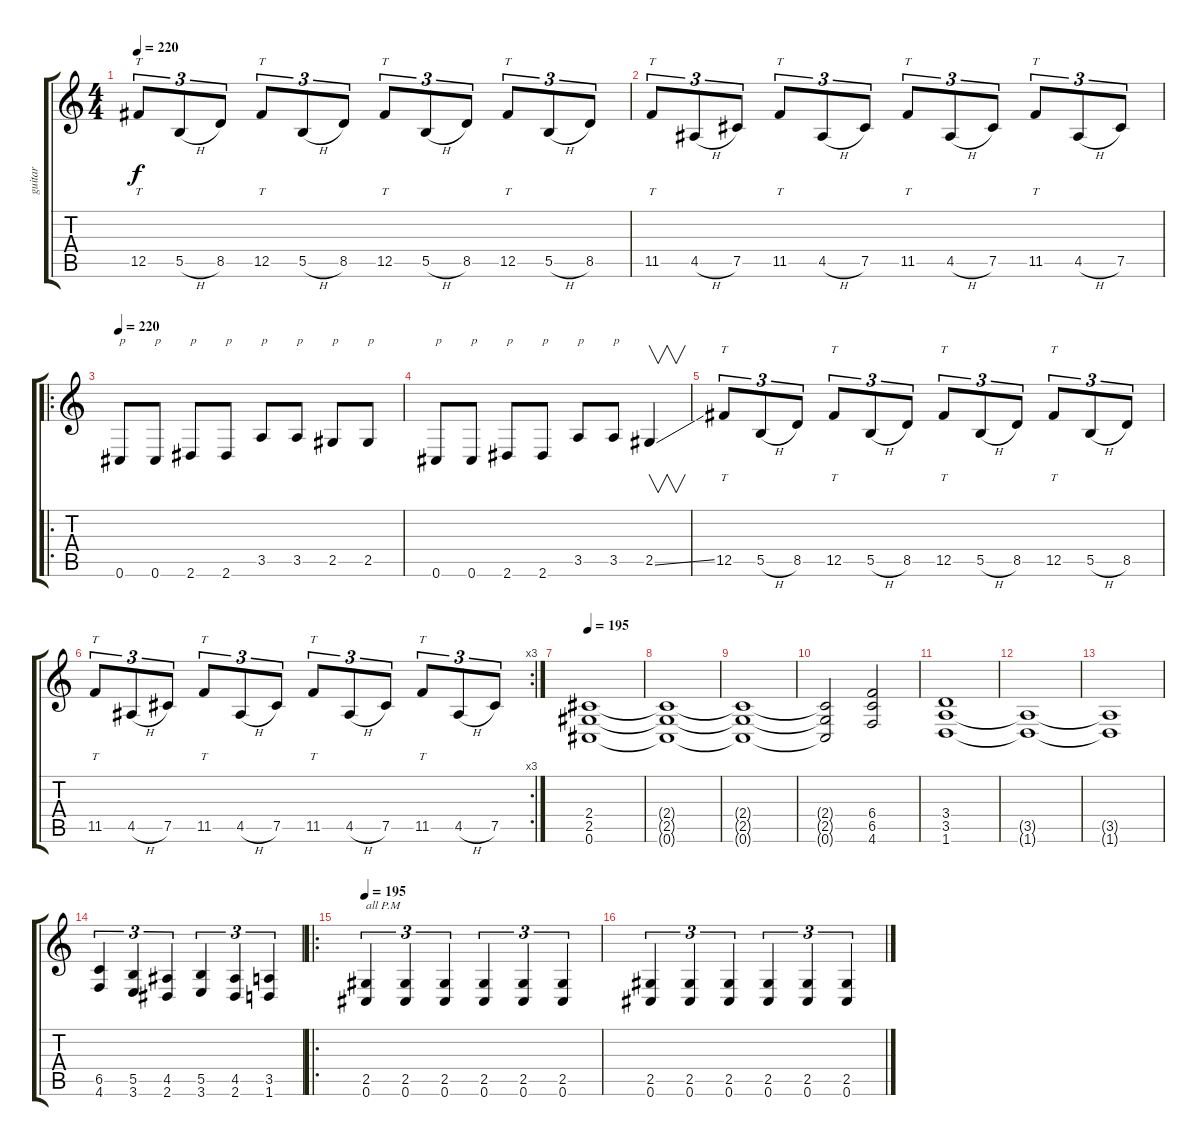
\track ("guitar" "guitar") {instrument distortionguitar}
\staff {score tabs}
\tuning (Db4 Ab3 E3 B2 Gb2 Db2) {hide}
\ts (4 4)
\tempo 220
\clef g2
\ks c
12.5.8{tt tu (3 2) dy f} 5.5{h}.8{tu (3 2)} 8.5.8{tu (3 2)} 12.5.8{tt tu (3 2)} 5.5{h}.8{tu (3 2)} 8.5.8{tu (3 2)} 12.5.8{tt tu (3 2)} 5.5{h}.8{tu (3 2)} 8.5.8{tu (3 2)} 12.5.8{tt tu (3 2)} 5.5{h}.8{tu (3 2)} 8.5.8{tu (3 2)} |
11.5.8{tt tu (3 2)} 4.5{h}.8{tu (3 2)} 7.5.8{tu (3 2)} 11.5.8{tt tu (3 2)} 4.5{h}.8{tu (3 2)} 7.5.8{tu (3 2)} 11.5.8{tt tu (3 2)} 4.5{h}.8{tu (3 2)} 7.5.8{tu (3 2)} 11.5.8{tt tu (3 2)} 4.5{h}.8{tu (3 2)} 7.5.8{tu (3 2)} |
\ro
\tempo 220
0.6.8{txt "p"} 0.6.8{txt "p"} 2.6.8{txt "p"} 2.6.8{txt "p"} 3.5.8{txt "p"} 3.5.8{txt "p"} 2.5.8{txt "p"} 2.5.8{txt "p"} |
0.6.8{txt "p"} 0.6.8{txt "p"} 2.6.8{txt "p"} 2.6.8{txt "p"} 3.5.8{txt "p"} 3.5.8{txt "p"} 2.5{ss}.4{v} |
12.5.8{tt tu (3 2)} 5.5{h}.8{tu (3 2)} 8.5.8{tu (3 2)} 12.5.8{tt tu (3 2)} 5.5{h}.8{tu (3 2)} 8.5.8{tu (3 2)} 12.5.8{tt tu (3 2)} 5.5{h}.8{tu (3 2)} 8.5.8{tu (3 2)} 12.5.8{tt tu (3 2)} 5.5{h}.8{tu (3 2)} 8.5.8{tu (3 2)} |
\rc 3
11.5.8{tt tu (3 2)} 4.5{h}.8{tu (3 2)} 7.5.8{tu (3 2)} 11.5.8{tt tu (3 2)} 4.5{h}.8{tu (3 2)} 7.5.8{tu (3 2)} 11.5.8{tt tu (3 2)} 4.5{h}.8{tu (3 2)} 7.5.8{tu (3 2)} 11.5.8{tt tu (3 2)} 4.5{h}.8{tu (3 2)} 7.5.8{tu (3 2)} |
\tempo 195
(2.4 2.5 0.6).1 |
(2.4{t} 2.5{t} 0.6{t}).1 |
(2.4{t} 2.5{t} 0.6{t}).1 |
(2.4{t} 2.5{t} 0.6{t}).2 (6.4 6.5 4.6).2 |
(3.4 3.5 1.6).1 |
(3.5{t} 1.6{t}).1 |
(3.5{t} 1.6{t}).1 |
(6.5 4.6).4{tu (3 2)} (5.5 3.6).4{tu (3 2)} (4.5 2.6).4{tu (3 2)} (5.5 3.6).4{tu (3 2)} (4.5 2.6).4{tu (3 2)} (3.5 1.6).4{tu (3 2)} |
\ro
\tempo 195
(2.5 0.6).4{tu (3 2) txt "all P.M"} (2.5 0.6).4{tu (3 2)} (2.5 0.6).4{tu (3 2)} (2.5 0.6).4{tu (3 2)} (2.5 0.6).4{tu (3 2)} (2.5 0.6).4{tu (3 2)} |
(2.5 0.6).4{tu (3 2)} (2.5 0.6).4{tu (3 2)} (2.5 0.6).4{tu (3 2)} (2.5 0.6).4{tu (3 2)} (2.5 0.6).4{tu (3 2)} (2.5 0.6).4{tu (3 2)}
